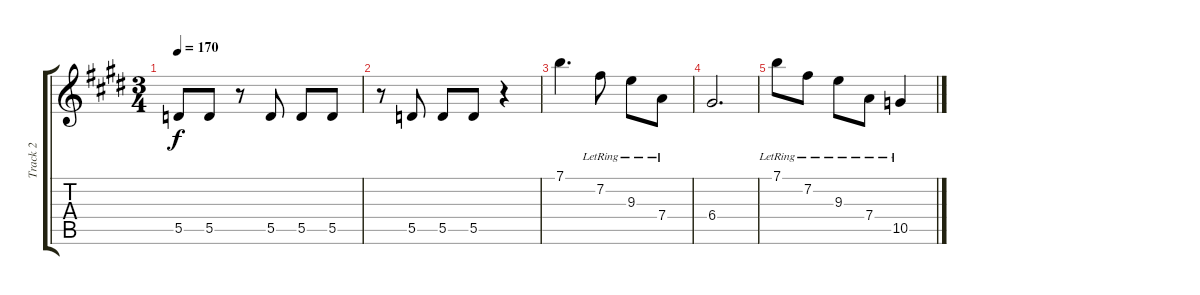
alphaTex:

\track ("Track 2" "Track 2") {instrument acousticguitarnylon}
\staff {score tabs}
\tuning (E4 B3 G3 D3 A2 E2) {hide}
\ts (3 4)
\tempo 170
\clef g2
\ks e
5.5.8{dy f} 5.5.8 r.8 5.5.8 5.5.8 5.5.8 |
r.8 5.5.8 5.5.8 5.5.8 r.4 |
7.1.4{d} 7.2{lr}.8 9.3{lr}.8 7.4{lr}.8 |
6.4.2{d} |
7.1{lr}.8 7.2{lr}.8 9.3{lr}.8 7.4{lr}.8 10.5{lr}.4
